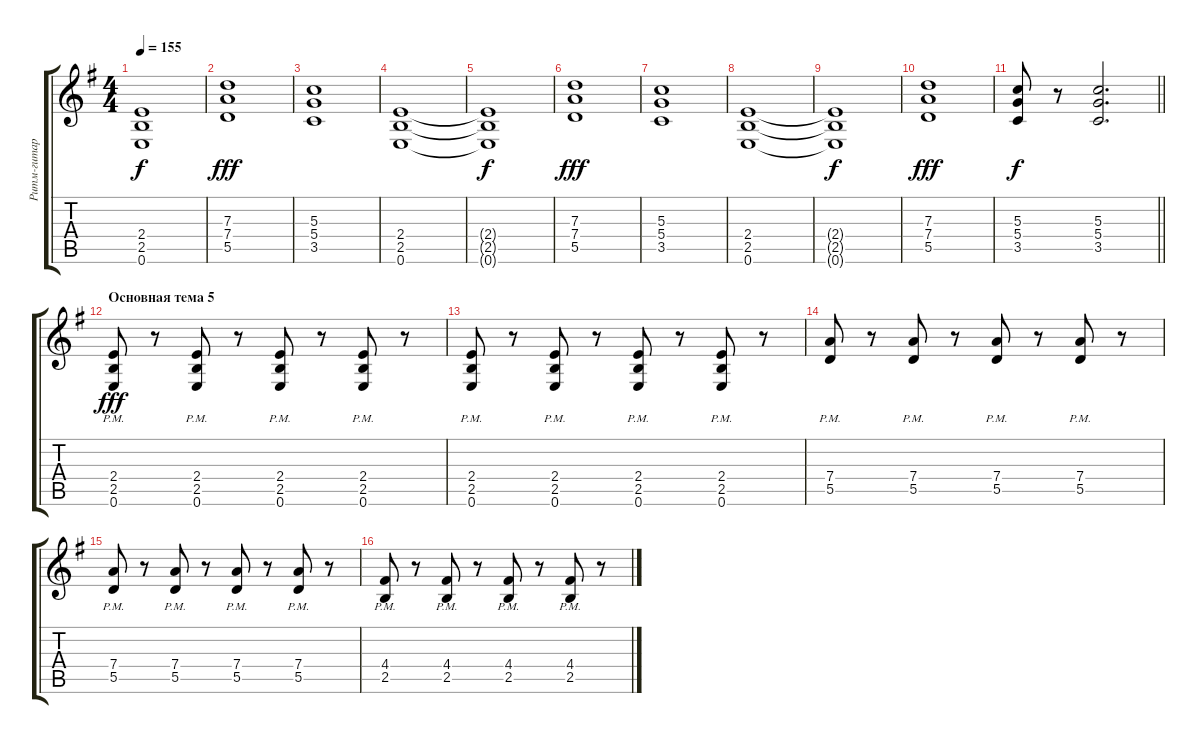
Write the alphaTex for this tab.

\track ("Ритм-гитара" "Ритм-гитар") {instrument distortionguitar}
\staff {score tabs}
\tuning (E4 B3 G3 D3 A2 E2) {hide}
\ts (4 4)
\tempo 155
\clef g2
\ks eminor
(2.4{t} 2.5{t} 0.6{t}).1{dy f} |
(7.3 7.4 5.5).1{dy fff} |
(5.3 5.4 3.5).1 |
(2.4 2.5 0.6).1 |
(2.4{t} 2.5{t} 0.6{t}).1{dy f} |
(7.3 7.4 5.5).1{dy fff} |
(5.3 5.4 3.5).1 |
(2.4 2.5 0.6).1 |
(2.4{t} 2.5{t} 0.6{t}).1{dy f} |
(7.3 7.4 5.5).1{dy fff} |
\barLineRight lightlight
(5.3 5.4 3.5).8{dy f} r.8 (5.3 5.4 3.5).2{d} |
\section ("" "Основная тема 5")
(2.4{pm} 2.5{pm} 0.6{pm}).8{dy fff} r.8 (2.4{pm} 2.5{pm} 0.6{pm}).8 r.8 (2.4{pm} 2.5{pm} 0.6{pm}).8 r.8 (2.4{pm} 2.5{pm} 0.6{pm}).8 r.8 |
(2.4{pm} 2.5{pm} 0.6{pm}).8 r.8 (2.4{pm} 2.5{pm} 0.6{pm}).8 r.8 (2.4{pm} 2.5{pm} 0.6{pm}).8 r.8 (2.4{pm} 2.5{pm} 0.6{pm}).8 r.8 |
(7.4{pm} 5.5{pm}).8 r.8 (7.4{pm} 5.5{pm}).8 r.8 (7.4{pm} 5.5{pm}).8 r.8 (7.4{pm} 5.5{pm}).8 r.8 |
(7.4{pm} 5.5{pm}).8 r.8 (7.4{pm} 5.5{pm}).8 r.8 (7.4{pm} 5.5{pm}).8 r.8 (7.4{pm} 5.5{pm}).8 r.8 |
(4.4{pm} 2.5{pm}).8 r.8 (4.4{pm} 2.5{pm}).8 r.8 (4.4{pm} 2.5{pm}).8 r.8 (4.4{pm} 2.5{pm}).8 r.8
